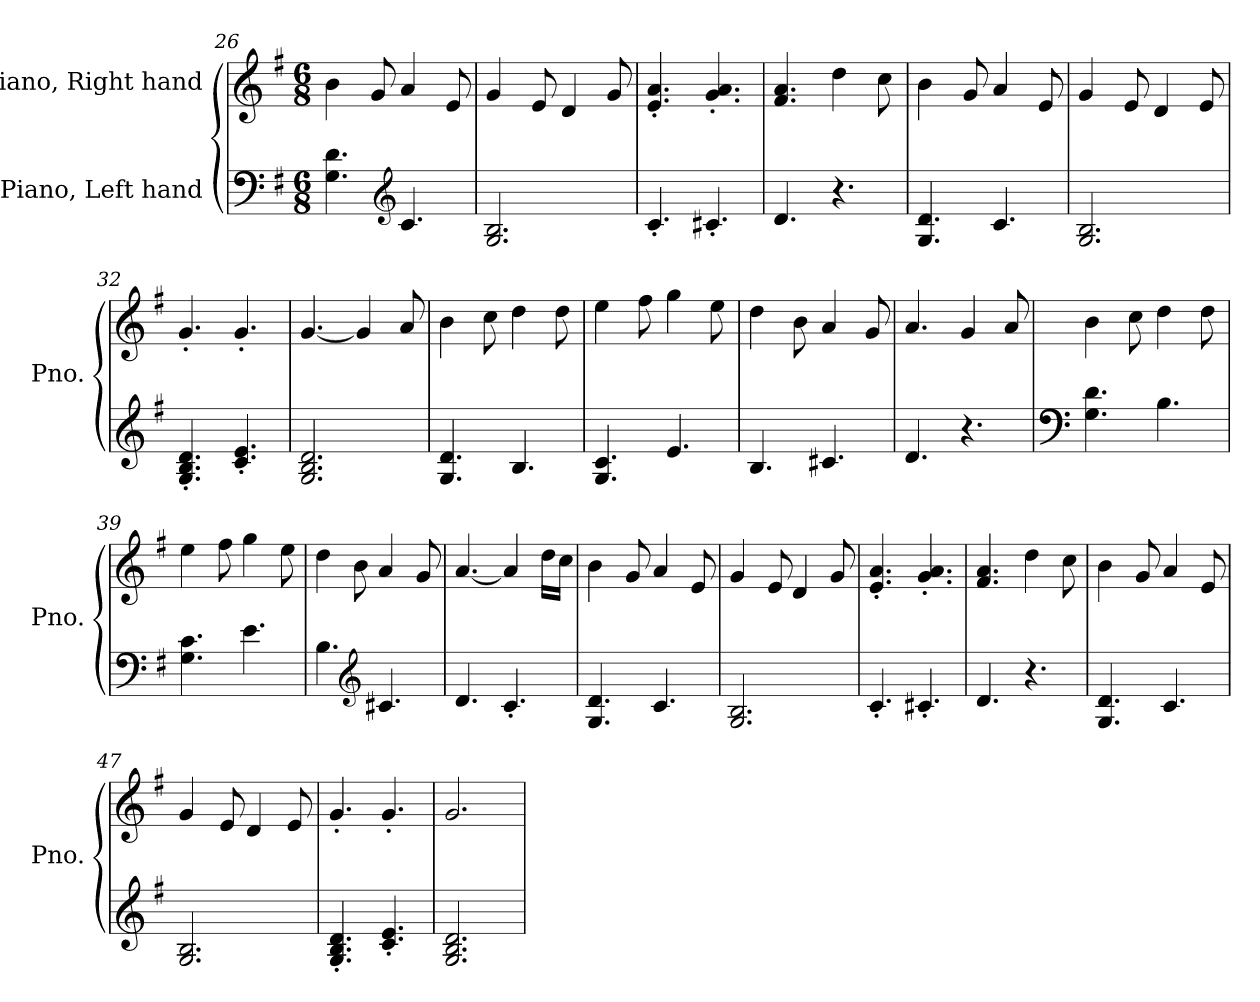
**kern	**kern
*part2	*part1
*staff2	*staff1
*I"Piano, Left hand	*I"Piano, Right hand
*I'Pno.	*I'Pno.
*clefF4	*clefG2
*k[f#]	*k[f#]
*M6/8	*M6/8
=26	=26
4.G\ 4.d\	4b\
.	8g/
*clefG2	*
4.c/	4a/
.	8e/
=27	=27
2.G/ 2.B/	4g/
.	8e/
.	4d/
.	8g/
=28	=28
4.c'/	4.e/' 4.a/'
4.c#X'/	4.g/' 4.a/'
=29	=29
4.d/	4.f#/ 4.a/
4.r	4dd\
.	8cc\
=30	=30
4.G/ 4.d/	4b\
.	8g/
4.c/	4a/
.	8e/
!!LO:LB:g=z
=31	=31
2.G/ 2.B/	4g/
.	8e/
.	4d/
.	8e/
=32	=32
4.G/' 4.B/' 4.d/'	4.g'/
4.c/' 4.e/'	4.g'/
=33	=33
2.G/ 2.B/ 2.d/	[4.g/
.	4g/]
.	8a/
=34	=34
4.G/ 4.d/	4b\
.	8cc\
4.B/	4dd\
.	8dd\
=35	=35
4.G/ 4.c/	4ee\
.	8ff#\
4.e/	4gg\
.	8ee\
=36	=36
4.B/	4dd\
.	8b\
4.c#X/	4a/
.	8g/
=37	=37
4.d/	4.a/
4.r	4g/
.	8a/
=38	=38
*clefF4	*
4.G\ 4.d\	4b\
.	8cc\
4.B\	4dd\
.	8dd\
!!LO:PB:g=z
=39	=39
4.G\ 4.c\	4ee\
.	8ff#\
4.e\	4gg\
.	8ee\
=40	=40
4.B\	4dd\
.	8b\
*clefG2	*
4.c#X/	4a/
.	8g/
=41	=41
4.d/	[4.a/
4.c'/	4a/]
.	16dd\LL
.	16cc\JJ
=42	=42
4.G/ 4.d/	4b\
.	8g/
4.c/	4a/
.	8e/
=43	=43
2.G/ 2.B/	4g/
.	8e/
.	4d/
.	8g/
=44	=44
4.c'/	4.e/' 4.a/'
4.c#X'/	4.g/' 4.a/'
=45	=45
4.d/	4.f#/ 4.a/
4.r	4dd\
.	8cc\
!!LO:LB:g=z
=46	=46
4.G/ 4.d/	4b\
.	8g/
4.c/	4a/
.	8e/
=47	=47
2.G/ 2.B/	4g/
.	8e/
.	4d/
.	8e/
=48	=48
4.G/' 4.B/' 4.d/'	4.g'/
4.c/' 4.e/'	4.g'/
=49	=49
2.G/ 2.B/ 2.d/	2.g/
=	=
*-	*-
